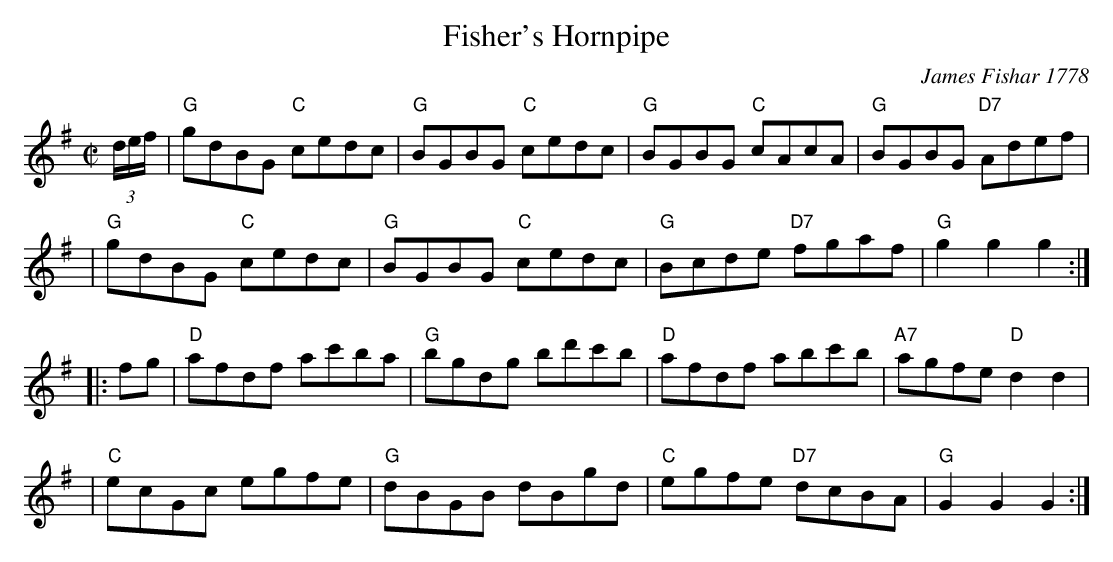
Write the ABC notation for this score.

X:1
T: Fisher's Hornpipe
O: James Fishar 1778
M: C|
L: 1/8
K: G
(3d/e/f/ \
| "G"gdBG "C"cedc | "G"BGBG "C"cedc | "G"BGBG  "C"cAcA | "G"BGBG "D7"Adef |
| "G"gdBG "C"cedc | "G"BGBG "C"cedc | "G"Bcde "D7"fgaf | "G"g2g2 g2 :|
|: fg \
| "D"afdf ac'ba | "G"bgdg bd'c'b | "D"afdf abc'b | "A7"agfe "D"d2d2 |
| "C"ecGc egfe | "G"dBGB dBgd | "C"egfe "D7"dcBA | "G"G2G2 G2 :|
